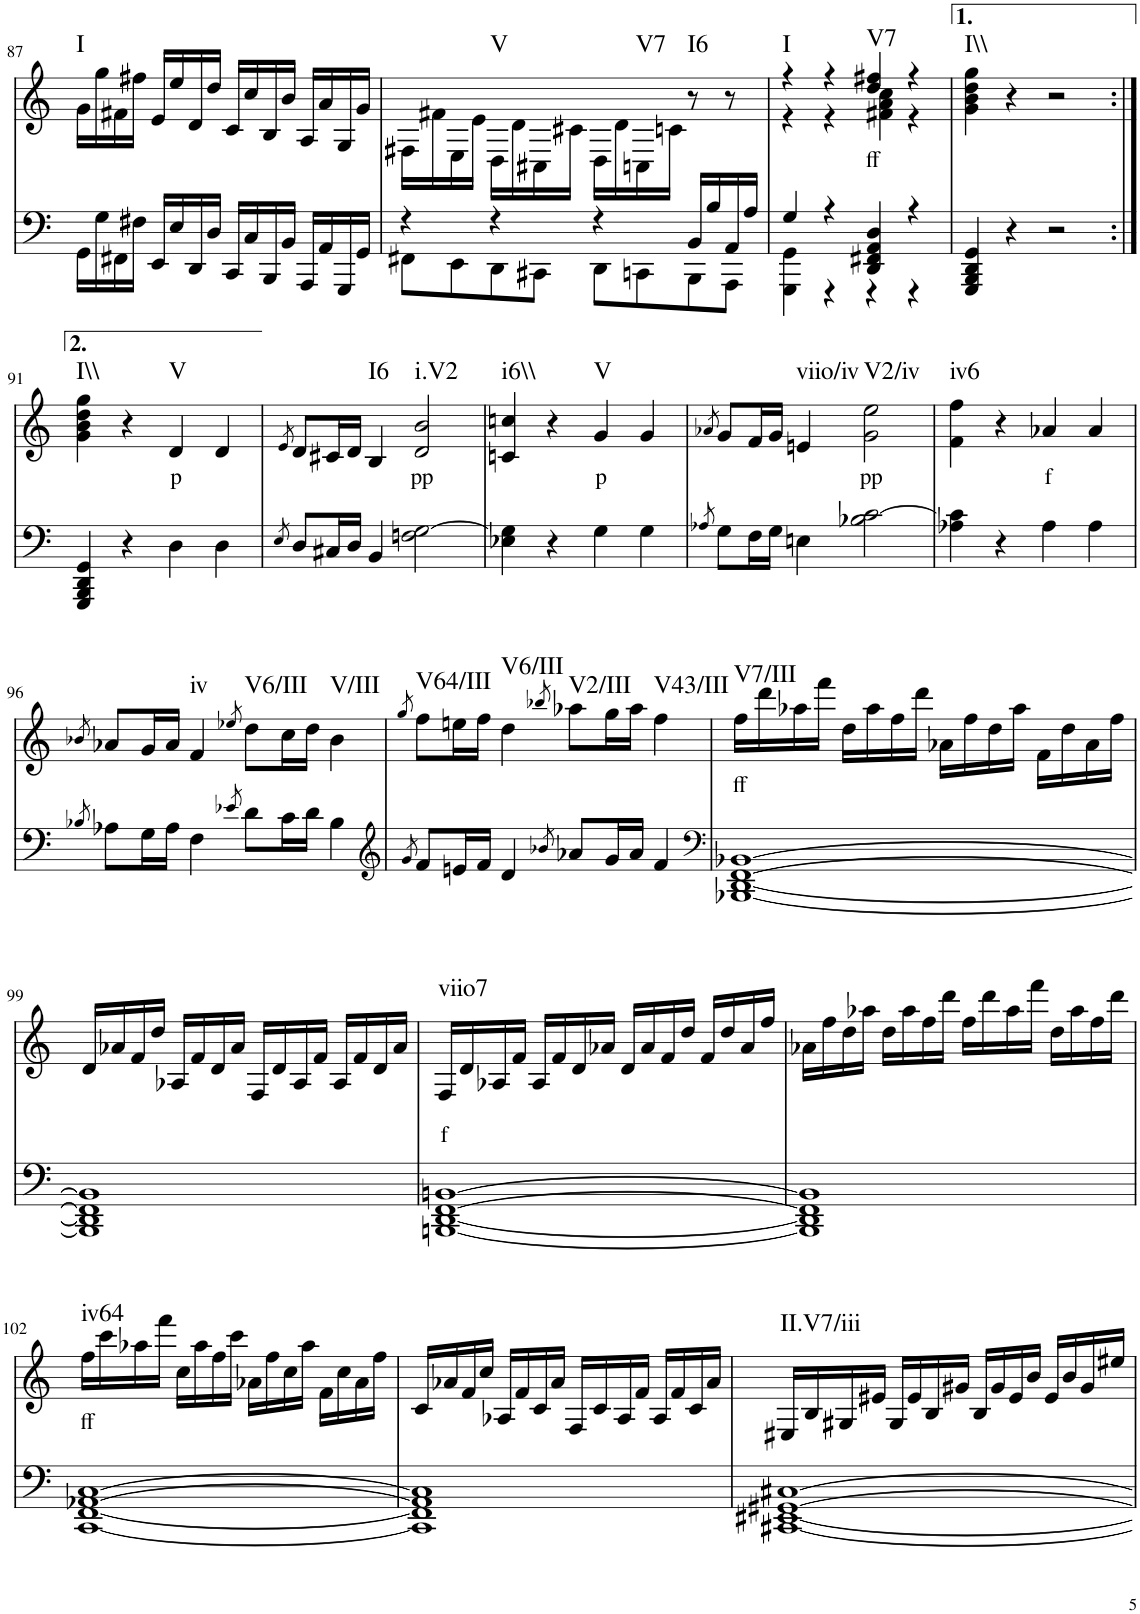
**kern	**kern	**text	**harte
*part2	*part1	*part1	*part1
*staff2	*staff1	*staff1	*
*I"piano	*I"piano	*	*
*I'Pno	*I'Pno	*	*
!!LO:PB:g=z
*clefF4	*clefG2	*	*
*k[]	*k[]	*	*
*M4/4	*M4/4	*	*
=87	=87	=87	=87
!	!	!	!LO:H:kt=I
16GG\LL	16g\LL	.	N
16G\	16gg\	.	.
16FF#X\	16f#X\	.	.
16F#X\JJ	16ff#X\JJ	.	.
16EE/LL	16e/LL	.	.
16E/	16ee/	.	.
16DD/	16d/	.	.
16D/JJ	16dd/JJ	.	.
16CC/LL	16c/LL	.	.
16C/	16cc/	.	.
16BBB/	16B/	.	.
16BB/JJ	16b/JJ	.	.
16AAA/LL	16A/LL	.	.
16AA/	16a/	.	.
16GGG/	16G/	.	.
16GG/JJ	16g/JJ	.	.
=88	=88	=88	=88
*^	*	*	*
4r	8FF#X\L	16F#X\LL	.	.
.	.	16f#X\	.	.
.	8EE\	16E\	.	.
.	.	16e\JJ	.	.
!	!	!	!	!LO:H:kt=V
4r	8DD\	16D\LL	.	N
.	.	16d\	.	.
.	8CC#X\J	16C#X\	.	.
.	.	16c#X\JJ	.	.
4r	8DD\L	16D\LL	.	.
.	.	16d\	.	.
!	!	!	!	!LO:H:kt=V7
.	8CCn\	16Cn\	.	N
.	.	16cn\JJ	.	.
!	!	!	!	!LO:H:kt=I6
16BB/LL	8BBB\	8r	.	N
16B/	.	.	.	.
16AA/	8AAA\J	8r	.	.
16A/JJ	.	.	.	.
=89	=89	=89	=89	=89
*	*	*^	*	*
!	!	!	!	!	!LO:H:kt=I
4G/	4GGG\ 4GG\	4r	4r	.	N
4r	4r	4r	4r	.	.
!	!	!	!	!LO:LY:b	!LO:H:kt=V7
4DD/ 4FF#X/ 4AA/ 4D/	4r	4dd/ 4ff#X/	4f#X\ 4a\ 4cc\	ff	N
4r	4r	4r	4r	.	.
=90	=90	=90	=90	=90	=90
!	!	!	!	!	!LO:H:kt=I\\
*v	*v	*	*	*	*
*	*v	*v	*	*
4GGG/ 4BBB/ 4DD/ 4GG/	4g\ 4b\ 4dd\ 4gg\	.	N
4r	4r	.	.
2r	2r	.	.
!!LO:LB:g=z
=91:|!	=91:|!	=91:|!	=91:|!
!	!	!	!LO:H:kt=I\\
4GGG/ 4BBB/ 4DD/ 4GG/	4g\ 4b\ 4dd\ 4gg\	.	N
4r	4r	.	.
!	!	!LO:LY:b	!LO:H:kt=V
4D\	4d/	p	N
4D\	4d/	.	.
=92	=92	=92	=92
8qE/	8qe/	.	.
8D/L	8d/L	.	.
16C#X/L	16c#X/L	.	.
16D/JJ	16d/JJ	.	.
!	!	!	!LO:H:kt=I6
4BB/	4B/	.	N
!	!	!LO:LY:b	!LO:H:kt=i.V2
2Fn\ [2G\	2d/ 2b/	pp	N
=93	=93	=93	=93
!	!	!	!LO:H:kt=i6\\
4E-X\ 4G\]	4cn/ 4ccn/	.	N
4r	4r	.	.
!	!	!LO:LY:b	!LO:H:kt=V
4G\	4g/	p	N
4G\	4g/	.	.
=94	=94	=94	=94
8qA-X/	8qa-X/	.	.
8G\L	8g/L	.	.
16F\L	16f/L	.	.
16G\JJ	16g/JJ	.	.
!	!	!	!LO:H:kt=viio/iv
4En\	4en/	.	N
!	!	!LO:LY:b	!LO:H:kt=V2/iv
2B-X\ [2c\	2g\ 2ee\	pp	N
=95	=95	=95	=95
!	!	!	!LO:H:kt=iv6
4A-X\ 4c\]	4f\ 4ff\	.	N
4r	4r	.	.
!	!	!LO:LY:b	!
4A-\	4a-X/	f	.
4A-\	4a-/	.	.
!!LO:LB:g=z
=96	=96	=96	=96
8qB-X/	8qb-X/	.	.
8A-X\L	8a-X/L	.	.
16G\L	16g/L	.	.
16A-\JJ	16a-/JJ	.	.
!	!	!	!LO:H:kt=iv
4F\	4f/	.	N
8qe-X/	8qee-X/	.	.
!	!	!	!LO:H:kt=V6/III
8d\L	8dd\L	.	N
16c\L	16cc\L	.	.
16d\JJ	16dd\JJ	.	.
!	!	!	!LO:H:kt=V/III
4B-\	4b-\	.	N
=97	=97	=97	=97
*clefG2	*	*	*
8qg/	8qgg/	.	.
!	!	!	!LO:H:kt=V64/III
8f/L	8ff\L	.	N
16en/L	16een\L	.	.
16f/JJ	16ff\JJ	.	.
!	!	!	!LO:H:kt=V6/III
4d/	4dd\	.	N
8qb-X/	8qbb-X/	.	.
!	!	!	!LO:H:kt=V2/III
8a-X/L	8aa-X\L	.	N
16g/L	16gg\L	.	.
16a-/JJ	16aa-\JJ	.	.
!	!	!	!LO:H:kt=V43/III
4f/	4ff\	.	N
=98	=98	=98	=98
*clefF4	*	*	*
!	!	!LO:LY:b	!LO:H:kt=V7/III
[1BBB-X [1DD [1FF [1BB-X	16ff\LL	ff	N
.	16ddd\	.	.
.	16aa-X\	.	.
.	16fff\JJ	.	.
.	16dd\LL	.	.
.	16aa-\	.	.
.	16ff\	.	.
.	16ddd\JJ	.	.
.	16a-X\LL	.	.
.	16ff\	.	.
.	16dd\	.	.
.	16aa-\JJ	.	.
.	16f\LL	.	.
.	16dd\	.	.
.	16a-\	.	.
.	16ff\JJ	.	.
!!LO:LB:g=z
=99	=99	=99	=99
1BBB-] 1DD] 1FF] 1BB-]	16d/LL	.	.
.	16a-X/	.	.
.	16f/	.	.
.	16dd/JJ	.	.
.	16A-X/LL	.	.
.	16f/	.	.
.	16d/	.	.
.	16a-/JJ	.	.
.	16F/LL	.	.
.	16d/	.	.
.	16A-/	.	.
.	16f/JJ	.	.
.	16A-/LL	.	.
.	16f/	.	.
.	16d/	.	.
.	16a-/JJ	.	.
=100	=100	=100	=100
!	!	!LO:LY:b	!LO:H:kt=viio7
[1BBBn [1DD [1FF [1BBn	16F/LL	f	N
.	16d/	.	.
.	16A-X/	.	.
.	16f/JJ	.	.
.	16A-/LL	.	.
.	16f/	.	.
.	16d/	.	.
.	16a-X/JJ	.	.
.	16d/LL	.	.
.	16a-/	.	.
.	16f/	.	.
.	16dd/JJ	.	.
.	16f/LL	.	.
.	16dd/	.	.
.	16a-/	.	.
.	16ff/JJ	.	.
=101	=101	=101	=101
1BBB] 1DD] 1FF] 1BB]	16a-X\LL	.	.
.	16ff\	.	.
.	16dd\	.	.
.	16aa-X\JJ	.	.
.	16dd\LL	.	.
.	16aa-\	.	.
.	16ff\	.	.
.	16ddd\JJ	.	.
.	16ff\LL	.	.
.	16ddd\	.	.
.	16aa-\	.	.
.	16fff\JJ	.	.
.	16dd\LL	.	.
.	16aa-\	.	.
.	16ff\	.	.
.	16ddd\JJ	.	.
!!LO:LB:g=z
=102	=102	=102	=102
!	!	!LO:LY:b	!LO:H:kt=iv64
[1CC [1FF [1AA-X [1C	16ff\LL	ff	N
.	16ccc\	.	.
.	16aa-X\	.	.
.	16fff\JJ	.	.
.	16cc\LL	.	.
.	16aa-\	.	.
.	16ff\	.	.
.	16ccc\JJ	.	.
.	16a-X\LL	.	.
.	16ff\	.	.
.	16cc\	.	.
.	16aa-\JJ	.	.
.	16f\LL	.	.
.	16cc\	.	.
.	16a-\	.	.
.	16ff\JJ	.	.
=103	=103	=103	=103
1CC] 1FF] 1AA-] 1C]	16c/LL	.	.
.	16a-X/	.	.
.	16f/	.	.
.	16cc/JJ	.	.
.	16A-X/LL	.	.
.	16f/	.	.
.	16c/	.	.
.	16a-/JJ	.	.
.	16F/LL	.	.
.	16c/	.	.
.	16A-/	.	.
.	16f/JJ	.	.
.	16A-/LL	.	.
.	16f/	.	.
.	16c/	.	.
.	16a-/JJ	.	.
=104	=104	=104	=104
!	!	!	!LO:H:kt=II.V7/iii
[1CC#X [1EE#X [1GG#X [1C#X	16E#X/LL	.	N
.	16B/	.	.
.	16G#X/	.	.
.	16e#X/JJ	.	.
.	16G#/LL	.	.
.	16e#/	.	.
.	16B/	.	.
.	16g#X/JJ	.	.
.	16B/LL	.	.
.	16g#/	.	.
.	16e#/	.	.
.	16b/JJ	.	.
.	16e#/LL	.	.
.	16b/	.	.
.	16g#/	.	.
.	16ee#X/JJ	.	.
=	=	=	=
*-	*-	*-	*-
